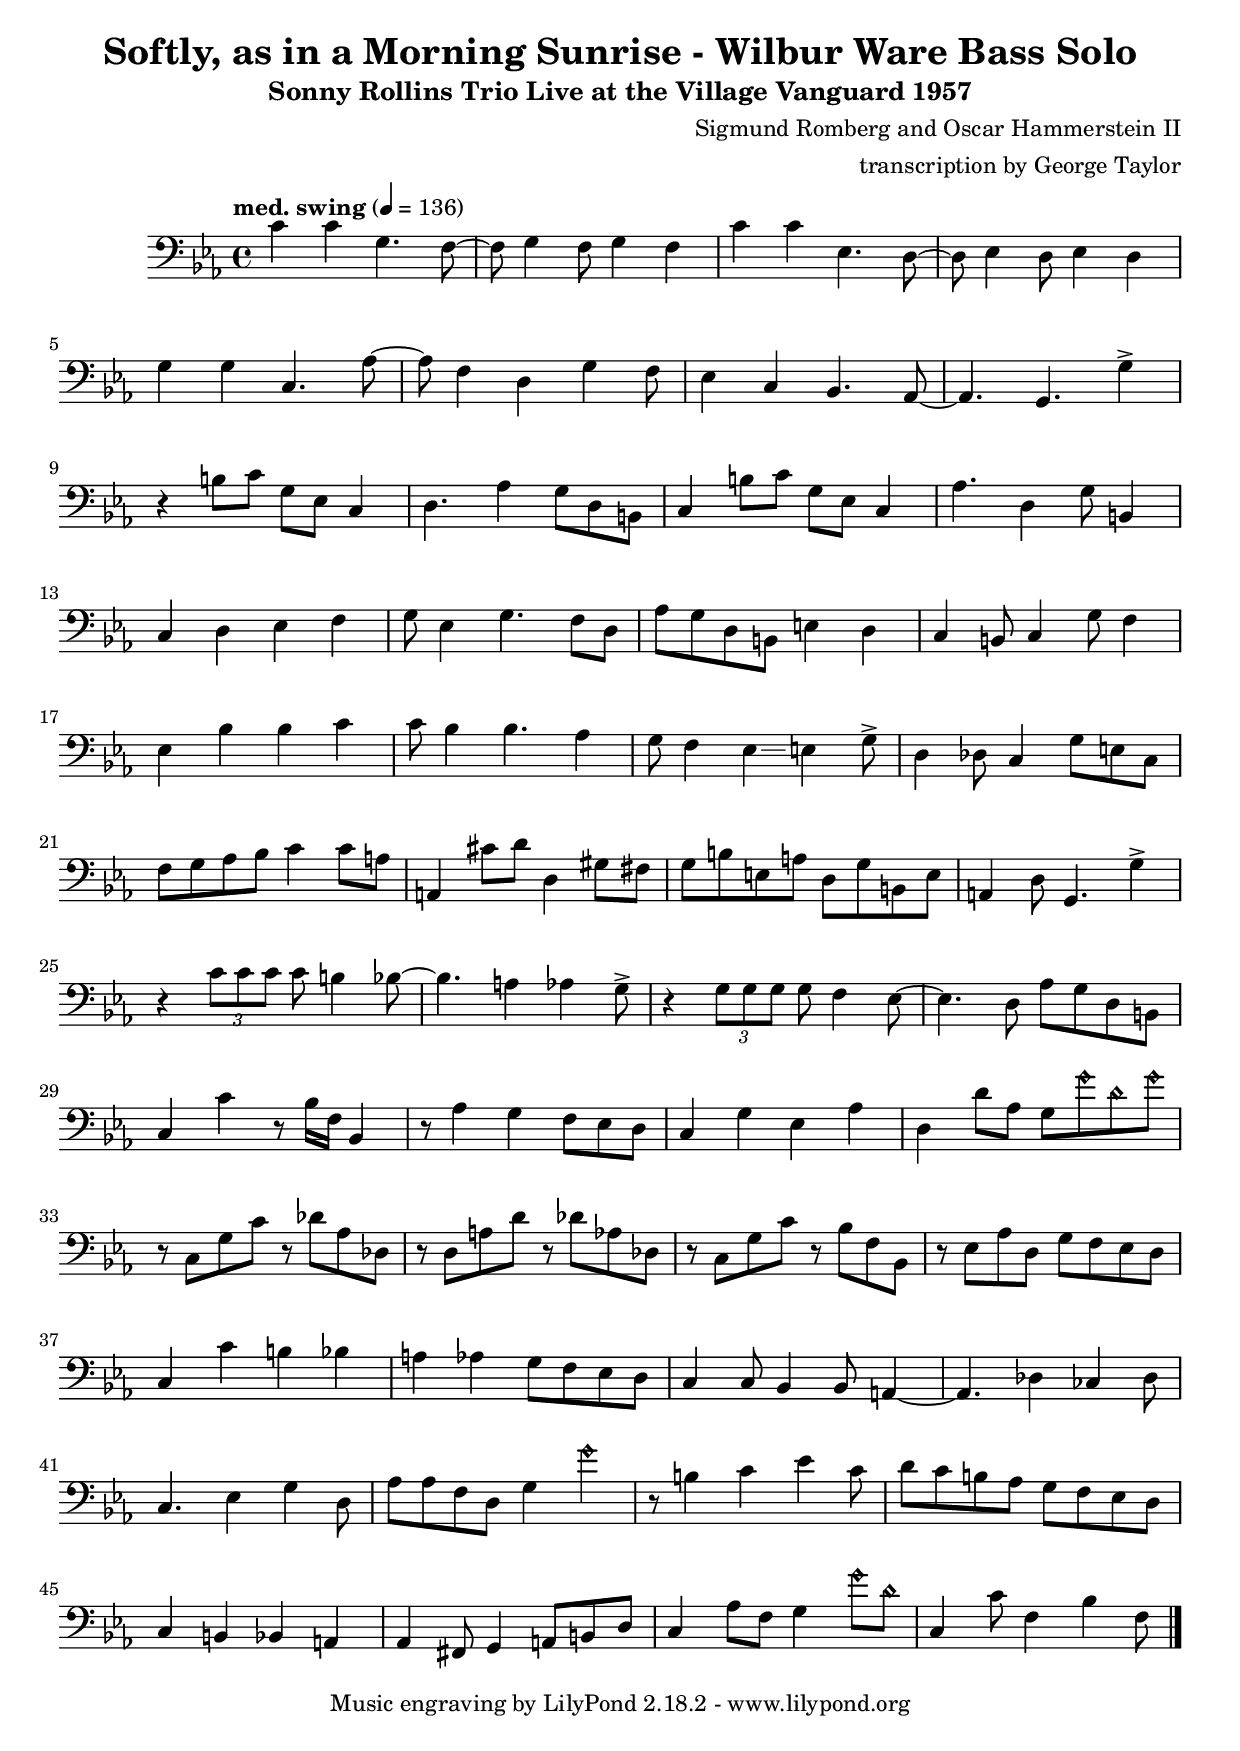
\version "2.18.2"

\header {
        % The following fields are centered
        % dedication = "Dedication"
        title = "Softly, as in a Morning Sunrise - Wilbur Ware Bass Solo" 
        subtitle = "Sonny Rollins Trio Live at the Village Vanguard 1957" 
        % subsubtitle = "Subsubtitle"
        % The following fields are evenly spread on one line
        % the field "instrument" also appears on following pages
        % instrument = \markup \with-color #green "Instrument"
        % instrument = "Wilbur Ware Bass Solo"
        % poet = "Poet"
        composer = "Sigmund Romberg and Oscar Hammerstein II"
        % The following fields are placed at opposite ends of the same line
        % meter = "Meter"
        arranger = "transcription by George Taylor"
        % The following fields are centered at the bottom
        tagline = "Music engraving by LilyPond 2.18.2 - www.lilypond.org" % tagline at bottom of last page
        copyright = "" % copyright goes at the bottom of the first page
}

\score {
\relative c'
{
  \clef bass
  \key c \minor
  \time 4/4
  \tempo "med. swing" 4 = 136

  \break
  \break

  c4 c g4. f8~ |   
  f8 g4 f8 g4 f |   
  c'4 c ees,4. d8~ |   
  d8 ees4 d8 ees4 d |   
  \break

  g4 g c,4. aes'8~ |   
  aes8 f4 d4 g4 f8 |   
  ees4 c4 bes4. aes8~ |   
  % a4. g4. \harmonicsOn g''4 \harmonicsOff |   
  aes4. g4. g'4-> |   
  \break

  % bar 9 
  % \tuplet 3/2 {r4 bes,8} g4 a bes | 
  r4 b8 c g ees c4 | 
  d4. aes'4 g8 d b |
  c4 b'8 c g ees c4 | 
  aes'4. d,4 g8 b,4 |
  \break

  % bar 13
  c4 d ees f |
  g8 ees4 g4. f8 d |
  aes'8 g d b e4 d4 |
  c4 b8 c4 g'8 f4 |
  \break

  % BRIDGE bar 17
  ees4 bes' bes c |
  c8 bes4 bes4. aes4 |
  g8 f4 ees4\glissando e4 g8-> |
  d4 des8 c4 g'8 e8 c8 |
  \break

  % bar 21
  f8 g aes bes c4 c8 a | 
  a,4 cis'8 d8 d,4 gis8 fis8 |
  g8 b e, a d, g b, e |
  a,4 d8 g,4. g'4-> |
  \break

  % bar 25
  r4 \tuplet 3/2 { c8 c8 c8 } c8 b4 bes8~ |
  bes4. a4 aes4 g8-> |
  r4 \tuplet 3/2 { g8 g8 g8 } g8 f4 ees8~ |
  ees4. d8 aes' g d b |
  \break

  % bar 29
  c4 c'4 r8 bes16 f16 bes,4 |
  r8 aes'4 g f8 ees d |
  c4 g' ees aes |
  d,4 d'8 aes8 g8 \harmonicsOn g'8 d8 g8 \harmonicsOff |
  \break


  % SECOND CHORUS
  % bar 33
  r8 c,,8 g' c r8 des8 aes des, |
  r8 d8 a' d r8 des8 aes des, |
  r8 c8 g' c r8 bes8 f bes, |
  r8 ees8 aes d, g f ees d |
  \break

  % bar 37
  c4 c' b bes |
  a4 aes g8 f ees d |
  c4 c8 bes4 bes8 a4~ |
  a4. des4 ces4 des8 |
  \break

  % bar 41
  c4. ees4 g4 d8 |
  aes'8 aes f d g4 \harmonicsOn g'4 \harmonicsOff |
  r8 b,4 c ees c8 |
  d8 c b aes g f ees d |
  \break

  % bar 45
  c4 b bes a |
  aes4 fis8 g4 a8 b d |
  c4 aes'8 f g4 \harmonicsOn g'8 d8 \harmonicsOff |
  c,4 c'8 f,4 bes4 f8 |
  \break

  % r4 r8 c'8~ <f, c'>2\fermata |
  \bar "|."
}
        \layout { }
        \midi { }
}
